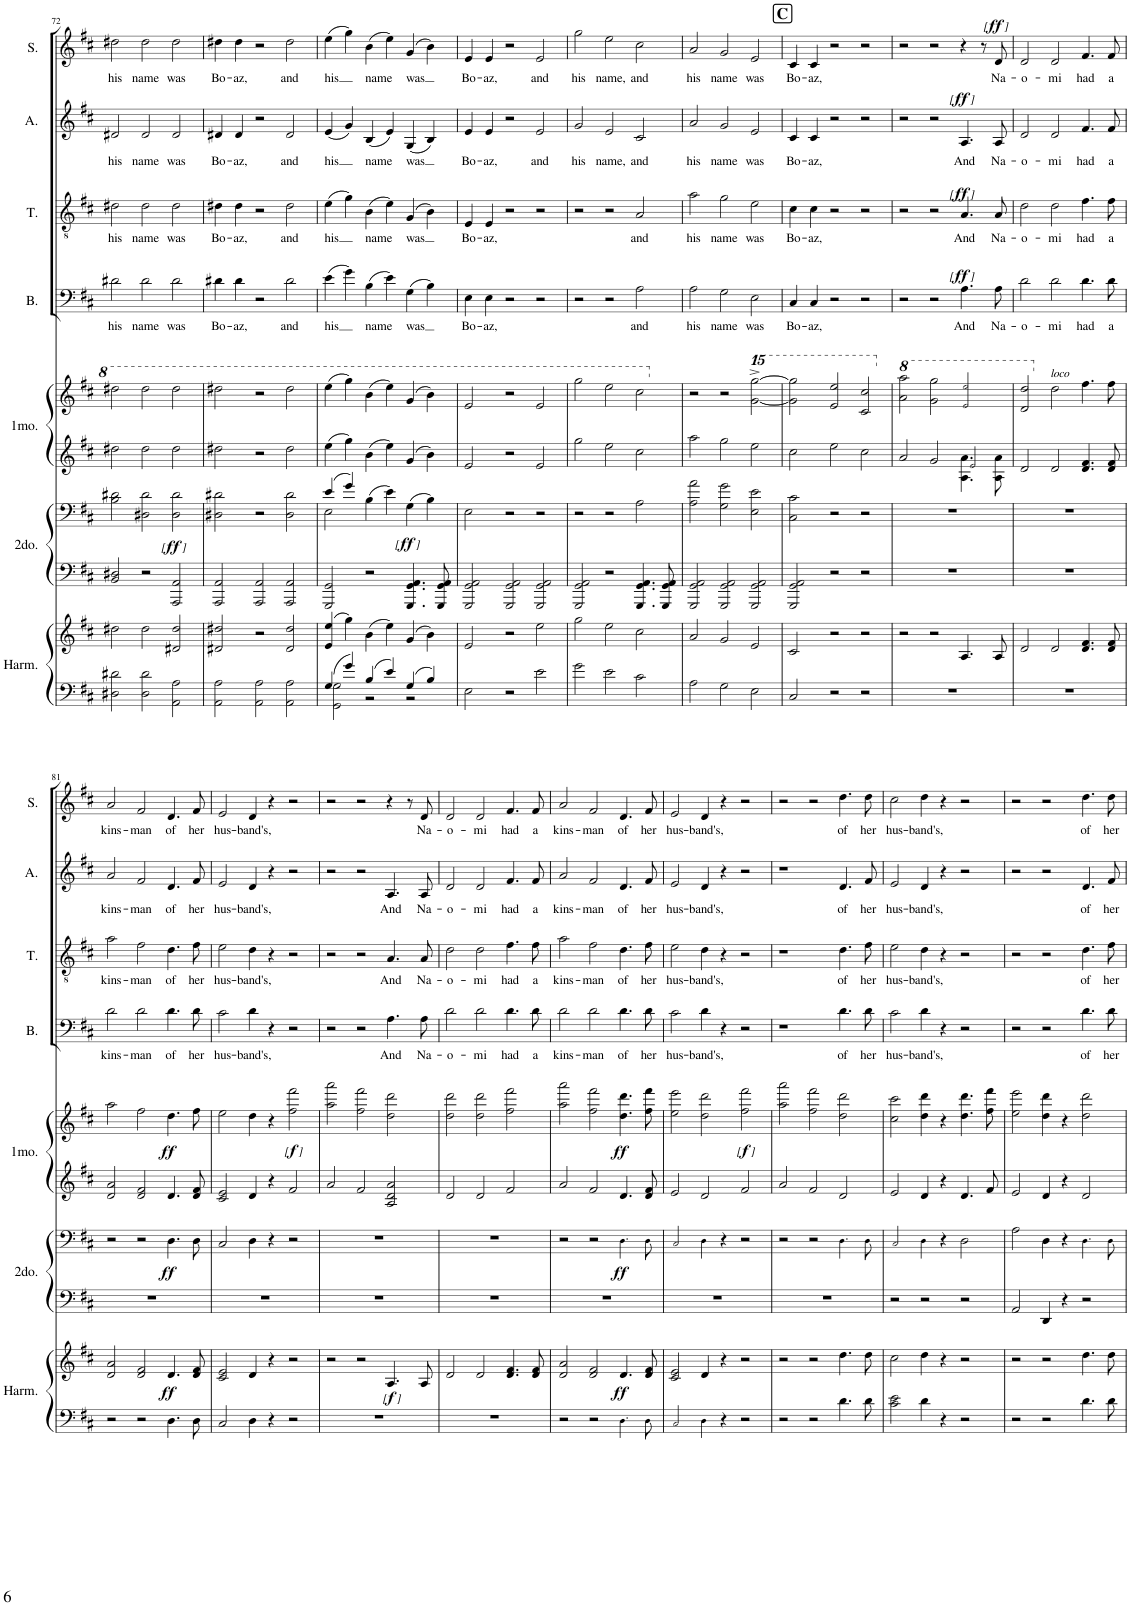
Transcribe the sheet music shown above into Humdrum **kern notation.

**kern	**kern	**dynam	**kern	**kern	**dynam	**kern	**kern	**dynam	**kern	**text	**dynam	**kern	**text	**dynam	**kern	**text	**dynam	**kern	**text	**dynam
*part7	*part7	*part7	*part6	*part6	*part6	*part5	*part5	*part5	*part4	*part4	*part4	*part3	*part3	*part3	*part2	*part2	*part2	*part1	*part1	*part1
*staff10	*staff9	*staff9/10	*staff8	*staff7	*staff7/8	*staff6	*staff5	*staff5/6	*staff4	*staff4	*staff4	*staff3	*staff3	*staff3	*staff2	*staff2	*staff2	*staff1	*staff1	*staff1
*I"Harmonium (ad lib.)	*	*	*I"Secundo	*	*	*I"Primo	*	*	*I"Bass	*	*	*I"Tenor	*	*	*I"Alto	*	*	*I"Soprano	*	*
*I'Harm.	*	*	*	*	*	*	*	*	*I'B.	*	*	*I'T.	*	*	*I'A.	*	*	*I'S.	*	*
!!LO:PB:g=z
*clefF4	*clefG2	*	*clefF4	*clefF4	*	*clefG2	*clefG2	*	*clefF4	*	*	*clefGv2	*	*	*clefG2	*	*	*clefG2	*	*
*k[f#c#]	*k[f#c#]	*	*k[f#c#]	*k[f#c#]	*	*k[f#c#]	*k[f#c#]	*	*k[f#c#]	*	*	*k[f#c#]	*	*	*k[f#c#]	*	*	*k[f#c#]	*	*
*M3/2	*M3/2	*	*M3/2	*M3/2	*	*M3/2	*M3/2	*	*M3/2	*	*	*M3/2	*	*	*M3/2	*	*	*M3/2	*	*
=72	=72	=72	=72	=72	=72	=72	=72	=72	=72	=72	=72	=72	=72	=72	=72	=72	=72	=72	=72	=72
!	!	!	!	!	!	!	!	!	!	!LO:LY:b	!	!	!LO:LY:b	!	!	!LO:LY:b	!	!	!LO:LY:b	!
2D#X\ 2d#X\	2dd#X\	.	2BB/ 2D#X/	2B\ 2d#X\	.	2dd#X\	2ddd#X\	.	2d#X\	his	.	2d#X\	his	.	2d#X/	his	.	2dd#X\	his	.
!	!	!	!	!	!	!	!	!	!	!LO:LY:b	!	!	!LO:LY:b	!	!	!LO:LY:b	!	!	!LO:LY:b	!
2D#\ 2d#\	2dd#\	.	2r	2D#X\ 2d#\	.	2dd#\	2ddd#\	.	2d#\	name	.	2d#\	name	.	2d#/	name	.	2dd#\	name	.
!	!	!	!	!	!LO:DY:a=2	!	!	!	!	!LO:LY:b	!	!	!LO:LY:b	!	!	!LO:LY:b	!	!	!LO:LY:b	!
!	!	!	!	!	!LO:DY:n=1:a=2	!	!	!	!	!	!	!	!	!	!	!	!	!	!	!
!	!	!	!	!	!LO:DY:n=2:a=2	!	!	!	!	!	!	!	!	!	!	!	!	!	!	!
2AA\ 2A\	2d#X/ 2dd#/	.	2AAA/ 2AA/	2D#\ 2d#\	other-dynamics ff other-dynamics	2dd#\	2ddd#\	.	2d#\	was	.	2d#\	was	.	2d#/	was	.	2dd#\	was	.
=73	=73	=73	=73	=73	=73	=73	=73	=73	=73	=73	=73	=73	=73	=73	=73	=73	=73	=73	=73	=73
!	!	!	!	!	!	!	!	!	!	!LO:LY:b	!	!	!LO:LY:b	!	!	!LO:LY:b	!	!	!LO:LY:b	!
2AA\ 2A\	2d#X/ 2dd#X/	.	2AAA/ 2AA/	2D#X\ 2d#X\	.	2dd#X\	2ddd#X\	.	4d#X\	Bo-	.	4d#X\	Bo-	.	4d#X/	Bo-	.	4dd#X\	Bo-	.
!	!	!	!	!	!	!	!	!	!	!LO:LY:b	!	!	!LO:LY:b	!	!	!LO:LY:b	!	!	!LO:LY:b	!
.	.	.	.	.	.	.	.	.	4d#\	-az,	.	4d#\	-az,	.	4d#/	-az,	.	4dd#\	-az,	.
2AA\ 2A\	2r	.	2AAA/ 2AA/	2r	.	2r	2r	.	2r	.	.	2r	.	.	2r	.	.	2r	.	.
!	!	!	!	!	!	!	!	!	!	!LO:LY:b	!	!	!LO:LY:b	!	!	!LO:LY:b	!	!	!LO:LY:b	!
2AA\ 2A\	2d#/ 2dd#/	.	2AAA/ 2AA/	2D#\ 2d#\	.	2dd#\	2ddd#\	.	2d#\	and	.	2d#\	and	.	2d#/	and	.	2dd#\	and	.
=74	=74	=74	=74	=74	=74	=74	=74	=74	=74	=74	=74	=74	=74	=74	=74	=74	=74	=74	=74	=74
*^	*	*	*	*^	*	*	*	*	*	*	*	*	*	*	*	*	*	*	*	*
!	!	!	!	!	!	!	!	!	!	!	!	!LO:LY:b	!	!	!LO:LY:b	!	!	!LO:LY:b	!	!	!LO:LY:b	!
4G/	2GG\ 2G\	(4e/ 4ee/	.	2GGG/ 2GG/	4e/	2E\	.	4ee\	(4eee\	.	(4e\	his	.	(4e\	his	.	(4e/	his	.	(4ee\	his	.
4g/	.	4gg\)	.	.	4g/	.	.	4gg\	4ggg\)	.	4g\)	.	.	4g\)	.	.	4g/)	.	.	4gg\)	.	.
!	!	!	!	!	!	!	!	!	!	!	!	!LO:LY:b	!	!	!LO:LY:b	!	!	!LO:LY:b	!	!	!LO:LY:b	!
4B/	2r	(4b\	.	2r	(4B\	1ryy	.	4b\	(4bb\	.	(4B\	name	.	(4B\	name	.	(4B/	name	.	(4b\	name	.
4e/	.	4ee\)	.	.	4e\)	.	.	4ee\	4eee\)	.	4e\)	.	.	4e\)	.	.	4e/)	.	.	4ee\)	.	.
!	!	!	!	!	!	!	!LO:DY:a=2	!	!	!	!	!LO:LY:b	!	!	!LO:LY:b	!	!	!LO:LY:b	!	!	!LO:LY:b	!
!	!	!	!	!	!	!	!LO:DY:n=1:a=2	!	!	!	!	!	!	!	!	!	!	!	!	!	!	!
!	!	!	!	!	!	!	!LO:DY:n=2:a=2	!	!	!	!	!	!	!	!	!	!	!	!	!	!	!
4G/	2r	(4g/	.	4.GGG/ 4.GG/ 4.AA/	(4G\	.	other-dynamics ff other-dynamics	4g/	(4gg/	.	(4G\	was	.	(4G/	was	.	(4G/	was	.	(4g/	was	.
4B/	.	4b\)	.	.	4B\)	.	.	4b\	4bb\)	.	4B\)	.	.	4B\)	.	.	4B/)	.	.	4b\)	.	.
.	.	.	.	8GGG/ 8GG/ 8AA/	.	.	.	.	.	.	.	.	.	.	.	.	.	.	.	.	.	.
*v	*v	*	*	*	*v	*v	*	*	*	*	*	*	*	*	*	*	*	*	*	*	*	*
=75	=75	=75	=75	=75	=75	=75	=75	=75	=75	=75	=75	=75	=75	=75	=75	=75	=75	=75	=75	=75
!	!	!	!	!	!	!	!	!	!	!LO:LY:b	!	!	!LO:LY:b	!	!	!LO:LY:b	!	!	!LO:LY:b	!
2E\	2e/	.	2GGG/ 2GG/ 2AA/	2E\	.	2e/	2ee/	.	4E\	Bo-	.	4E/	Bo-	.	4e/	Bo-	.	4e/	Bo-	.
!	!	!	!	!	!	!	!	!	!	!LO:LY:b	!	!	!LO:LY:b	!	!	!LO:LY:b	!	!	!LO:LY:b	!
.	.	.	.	.	.	.	.	.	4E\	-az,	.	4E/	-az,	.	4e/	-az,	.	4e/	-az,	.
2r	2r	.	2GGG/ 2GG/ 2AA/	2r	.	2r	2r	.	2r	.	.	2r	.	.	2r	.	.	2r	.	.
!	!	!	!	!	!	!	!	!	!	!	!	!	!	!	!	!LO:LY:b	!	!	!LO:LY:b	!
2e\	2ee\	.	2GGG/ 2GG/ 2AA/	2r	.	2e/	2ee/	.	2r	.	.	2r	.	.	2e/	and	.	2e/	and	.
=76	=76	=76	=76	=76	=76	=76	=76	=76	=76	=76	=76	=76	=76	=76	=76	=76	=76	=76	=76	=76
!	!	!	!	!	!	!	!	!	!	!	!	!	!	!	!	!LO:LY:b	!	!	!LO:LY:b	!
2g\	2gg\	.	2GGG/ 2GG/ 2AA/	2r	.	2gg\	2ggg\	.	2r	.	.	2r	.	.	2g/	his	.	2gg\	his	.
!	!	!	!	!	!	!	!	!	!	!	!	!	!	!	!	!LO:LY:b	!	!	!LO:LY:b	!
2e\	2ee\	.	2r	2r	.	2ee\	2eee\	.	2r	.	.	2r	.	.	2e/	name,	.	2ee\	name,	.
!	!	!	!	!	!	!	!	!	!	!LO:LY:b	!	!	!LO:LY:b	!	!	!LO:LY:b	!	!	!LO:LY:b	!
2c#\	2cc#\	.	4.GGG/ 4.GG/ 4.AA/	2A\	.	2cc#\	2ccc#\	.	2A\	and	.	2A/	and	.	2c#/	and	.	2cc#\	and	.
.	.	.	8GGG/ 8GG/ 8AA/	.	.	.	.	.	.	.	.	.	.	.	.	.	.	.	.	.
=77	=77	=77	=77	=77	=77	=77	=77	=77	=77	=77	=77	=77	=77	=77	=77	=77	=77	=77	=77	=77
!	!	!	!	!	!	!	!	!	!	!LO:LY:b	!	!	!LO:LY:b	!	!	!LO:LY:b	!	!	!LO:LY:b	!
2A\	2a/	.	2GGG/ 2GG/ 2AA/	2A\ 2a\	.	2aa\	2r	.	2A\	his	.	2a\	his	.	2a/	his	.	2a/	his	.
!	!	!	!	!	!	!	!	!	!	!LO:LY:b	!	!	!LO:LY:b	!	!	!LO:LY:b	!	!	!LO:LY:b	!
2G\	2g/	.	2GGG/ 2GG/ 2AA/	2G\ 2g\	.	2gg\	2r	.	2G\	name	.	2g\	name	.	2g/	name	.	2g/	name	.
*	*	*	*	*	*	*	*15ma	*	*	*	*	*	*	*	*	*	*	*	*	*
!	!	!	!	!	!	!	!	!	!	!LO:LY:b	!	!	!LO:LY:b	!	!	!LO:LY:b	!	!	!LO:LY:b	!
2E\	2e/	.	2GGG/ 2GG/ 2AA/	2E\ 2e\	.	2ee\	[2ggg\^ [2gggg\^	.	2E\	was	.	2e\	was	.	2e/	was	.	2e/	was	.
!!LO:REH:place=s1:a:B:cj:fs=14:t=C
=78	=78	=78	=78	=78	=78	=78	=78	=78	=78	=78	=78	=78	=78	=78	=78	=78	=78	=78	=78	=78
!	!	!	!	!	!	!	!	!	!	!LO:LY:b	!	!	!LO:LY:b	!	!	!LO:LY:b	!	!	!LO:LY:b	!
2C#/	2c#/	.	2GGG/ 2GG/ 2AA/	2C#\ 2c#\	.	2cc#\	2ggg\] 2gggg\]	.	4C#/	Bo-	.	4c#\	Bo-	.	4c#/	Bo-	.	4c#/	Bo-	.
!	!	!	!	!	!	!	!	!	!	!LO:LY:b	!	!	!LO:LY:b	!	!	!LO:LY:b	!	!	!LO:LY:b	!
.	.	.	.	.	.	.	.	.	4C#/	-az,	.	4c#\	-az,	.	4c#/	-az,	.	4c#/	-az,	.
2r	2r	.	2r	2r	.	2ee\	2eee/ 2eeee/	.	2r	.	.	2r	.	.	2r	.	.	2r	.	.
2r	2r	.	2r	2r	.	2cc#\	2ccc#/ 2cccc#/	.	2r	.	.	2r	.	.	2r	.	.	2r	.	.
=79	=79	=79	=79	=79	=79	=79	=79	=79	=79	=79	=79	=79	=79	=79	=79	=79	=79	=79	=79	=79
*	*	*	*	*	*	*^	*	*	*	*	*	*	*	*	*	*	*	*	*	*
*	*	*	*	*	*	*	*	*X15ma	*	*	*	*	*	*	*	*	*	*	*	*	*
*	*	*	*	*	*	*	*	*8va	*	*	*	*	*	*	*	*	*	*	*	*	*
1.r	2r	.	1.r	1.r	.	2a/	1ryy	2aa\ 2aaa\	.	2r	.	.	2r	.	.	2r	.	.	2r	.	.
.	2r	.	.	.	.	2g/	.	2gg\ 2ggg\	.	2r	.	.	2r	.	.	2r	.	.	2r	.	.
!	!	!	!	!	!	!	!	!	!	!	!LO:LY:b	!LO:DY:a	!	!LO:LY:b	!	!	!LO:LY:b	!	!	!	!
!	!	!	!	!	!	!	!	!	!	!	!	!LO:DY:n=1:a	!	!	!	!	!	!	!	!	!
!	!	!	!	!	!	!	!	!	!	!	!	!LO:DY:n=2:a	!	!	!LO:DY:a	!	!	!	!	!	!
!	!	!	!	!	!	!	!	!	!	!	!	!	!	!	!LO:DY:n=1:a	!	!	!	!	!	!
!	!	!	!	!	!	!	!	!	!	!	!	!	!	!	!LO:DY:n=2:a	!	!	!LO:DY:a	!	!	!
!	!	!	!	!	!	!	!	!	!	!	!	!	!	!	!	!	!	!LO:DY:n=1:a	!	!	!
!	!	!	!	!	!	!	!	!	!	!	!	!	!	!	!	!	!	!LO:DY:n=2:a	!	!	!
.	4.A/	.	.	.	.	2e!/	4.A\ 4.a\	2ee!/ 2eee!/	.	4.A\	And	other-dynamics ff other-dynamics	4.A/	And	other-dynamics ff other-dynamics	4.A/	And	other-dynamics ff other-dynamics	4r	.	.
.	.	.	.	.	.	.	.	.	.	.	.	.	.	.	.	.	.	.	8r	.	.
!	!	!	!	!	!	!	!	!	!	!	!LO:LY:b	!	!	!LO:LY:b	!	!	!LO:LY:b	!	!	!LO:LY:b	!LO:DY:a
!	!	!	!	!	!	!	!	!	!	!	!	!	!	!	!	!	!	!	!	!	!LO:DY:n=1:a
!	!	!	!	!	!	!	!	!	!	!	!	!	!	!	!	!	!	!	!	!	!LO:DY:n=2:a
.	8A/	.	.	.	.	.	8A\ 8a\	.	.	8A\	Na-	.	8A/	Na-	.	8A/	Na-	.	8d/	Na-	other-dynamics ff other-dynamics
=80	=80	=80	=80	=80	=80	=80	=80	=80	=80	=80	=80	=80	=80	=80	=80	=80	=80	=80	=80	=80	=80
!	!	!	!	!	!	!	!	!	!	!	!LO:LY:b	!	!	!LO:LY:b	!	!	!LO:LY:b	!	!	!LO:LY:b	!
*	*	*	*	*	*	*v	*v	*	*	*	*	*	*	*	*	*	*	*	*	*	*
1.r	2d/	.	1.r	1.r	.	2d/	2dd/ 2ddd/	.	2d\	-o-	.	2d\	-o-	.	2d/	-o-	.	2d/	-o-	.
*	*	*	*	*	*	*	*X8va	*	*	*	*	*	*	*	*	*	*	*	*	*
!	!	!	!	!	!	!	!LO:TX:a:i:t=loco	!	!	!	!	!	!	!	!	!	!	!	!	!
!	!	!	!	!	!	!	!	!	!	!LO:LY:b	!	!	!LO:LY:b	!	!	!LO:LY:b	!	!	!LO:LY:b	!
.	2d/	.	.	.	.	2d/	2dd\	.	2d\	-mi	.	2d\	-mi	.	2d/	-mi	.	2d/	-mi	.
!	!	!	!	!	!	!	!	!	!	!LO:LY:b	!	!	!LO:LY:b	!	!	!LO:LY:b	!	!	!LO:LY:b	!
.	4.d/ 4.f#/	.	.	.	.	4.d/ 4.f#/	4.ff#\	.	4.d\	had	.	4.f#\	had	.	4.f#/	had	.	4.f#/	had	.
!	!	!	!	!	!	!	!	!	!	!LO:LY:b	!	!	!LO:LY:b	!	!	!LO:LY:b	!	!	!LO:LY:b	!
.	8d/ 8f#/	.	.	.	.	8d/ 8f#/	8ff#\	.	8d\	a	.	8f#\	a	.	8f#/	a	.	8f#/	a	.
!!LO:LB:g=z
=81	=81	=81	=81	=81	=81	=81	=81	=81	=81	=81	=81	=81	=81	=81	=81	=81	=81	=81	=81	=81
*	*	*	*^	*	*	*	*	*	*	*	*	*	*	*	*	*	*	*	*	*
!	!	!	!	!	!	!	!	!	!	!	!LO:LY:b	!	!	!LO:LY:b	!	!	!LO:LY:b	!	!	!LO:LY:b	!
2r	2d/ 2a/	.	1.r	1.D	2r	.	2d/ 2a/	2aa\	.	2d\	kins-	.	2a\	kins-	.	2a/	kins-	.	2a/	kins-	.
!	!	!	!	!	!	!	!	!	!	!	!LO:LY:b	!	!	!LO:LY:b	!	!	!LO:LY:b	!	!	!LO:LY:b	!
2r	2d/ 2f#/	.	.	.	2r	.	2d/ 2f#/	2ff#\	.	2d\	-man	.	2f#\	-man	.	2f#/	-man	.	2f#/	-man	.
!	!	!LO:DY:b	!	!	!	!LO:DY:b	!	!	!LO:DY:b	!	!LO:LY:b	!	!	!LO:LY:b	!	!	!LO:LY:b	!	!	!LO:LY:b	!
4.D\	4.d/	ff	.	.	4.D\	ff	4.d/	4.dd\	ff	4.d\	of	.	4.d\	of	.	4.d/	of	.	4.d/	of	.
!	!	!	!	!	!	!	!	!	!	!	!LO:LY:b	!	!	!LO:LY:b	!	!	!LO:LY:b	!	!	!LO:LY:b	!
8D\	8d/ 8f#/	.	.	.	8D\	.	8d/ 8f#/	8ff#\	.	8d\	her	.	8f#\	her	.	8f#/	her	.	8f#/	her	.
*	*	*	*v	*v	*	*	*	*	*	*	*	*	*	*	*	*	*	*	*	*	*
=82	=82	=82	=82	=82	=82	=82	=82	=82	=82	=82	=82	=82	=82	=82	=82	=82	=82	=82	=82	=82
!	!	!	!	!	!	!	!	!	!	!LO:LY:b	!	!	!LO:LY:b	!	!	!LO:LY:b	!	!	!LO:LY:b	!
2C#/	2c#/ 2e/	.	1.r	2C#/	.	2c#/ 2e/	2ee\	.	2c#\	hus-	.	2e\	hus-	.	2e/	hus-	.	2e/	hus-	.
!	!	!	!	!	!	!	!	!	!	!LO:LY:b	!	!	!LO:LY:b	!	!	!LO:LY:b	!	!	!LO:LY:b	!
4D\	4d/	.	.	4D\	.	4d/	4dd\	.	4d\	-band's,	.	4d\	-band's,	.	4d/	-band's,	.	4d/	-band's,	.
4r	4r	.	.	4r	.	4r	4r	.	4r	.	.	4r	.	.	4r	.	.	4r	.	.
!	!	!	!	!	!	!	!	!LO:DY:b	!	!	!	!	!	!	!	!	!	!	!	!
!	!	!	!	!	!	!	!	!LO:DY:n=1:b	!	!	!	!	!	!	!	!	!	!	!	!
!	!	!	!	!	!	!	!	!LO:DY:n=2:b	!	!	!	!	!	!	!	!	!	!	!	!
2r	2r	.	.	2r	.	2f#/	2ff#\ 2fff#\	other-dynamics f other-dynamics	2r	.	.	2r	.	.	2r	.	.	2r	.	.
=83	=83	=83	=83	=83	=83	=83	=83	=83	=83	=83	=83	=83	=83	=83	=83	=83	=83	=83	=83	=83
1.r	2r	.	1.r	1.r	.	2a/	2aa\ 2aaa\	.	2r	.	.	2r	.	.	2r	.	.	2r	.	.
.	2r	.	.	.	.	2f#/	2ff#\ 2fff#\	.	2r	.	.	2r	.	.	2r	.	.	2r	.	.
!	!	!LO:DY:b	!	!	!	!	!	!	!	!LO:LY:b	!	!	!LO:LY:b	!	!	!LO:LY:b	!	!	!	!
!	!	!LO:DY:n=1:b	!	!	!	!	!	!	!	!	!	!	!	!	!	!	!	!	!	!
!	!	!LO:DY:n=2:b	!	!	!	!	!	!	!	!	!	!	!	!	!	!	!	!	!	!
.	4.A/	other-dynamics f other-dynamics	.	.	.	2A/ 2d/ 2a/	2dd\ 2ddd\	.	4.A\	And	.	4.A/	And	.	4.A/	And	.	4r	.	.
.	.	.	.	.	.	.	.	.	.	.	.	.	.	.	.	.	.	8r	.	.
!	!	!	!	!	!	!	!	!	!	!LO:LY:b	!	!	!LO:LY:b	!	!	!LO:LY:b	!	!	!LO:LY:b	!
.	8A/	.	.	.	.	.	.	.	8A\	Na-	.	8A/	Na-	.	8A/	Na-	.	8d/	Na-	.
=84	=84	=84	=84	=84	=84	=84	=84	=84	=84	=84	=84	=84	=84	=84	=84	=84	=84	=84	=84	=84
!	!	!	!	!	!	!	!	!	!	!LO:LY:b	!	!	!LO:LY:b	!	!	!LO:LY:b	!	!	!LO:LY:b	!
1.r	2d/	.	1.r	1.r	.	2d/	2dd\ 2ddd\	.	2d\	-o-	.	2d\	-o-	.	2d/	-o-	.	2d/	-o-	.
!	!	!	!	!	!	!	!	!	!	!LO:LY:b	!	!	!LO:LY:b	!	!	!LO:LY:b	!	!	!LO:LY:b	!
.	2d/	.	.	.	.	2d/	2dd\ 2ddd\	.	2d\	-mi	.	2d\	-mi	.	2d/	-mi	.	2d/	-mi	.
!	!	!	!	!	!	!	!	!	!	!LO:LY:b	!	!	!LO:LY:b	!	!	!LO:LY:b	!	!	!LO:LY:b	!
.	4.d/ 4.f#/	.	.	.	.	2f#/	2ff#\ 2fff#\	.	4.d\	had	.	4.f#\	had	.	4.f#/	had	.	4.f#/	had	.
!	!	!	!	!	!	!	!	!	!	!LO:LY:b	!	!	!LO:LY:b	!	!	!LO:LY:b	!	!	!LO:LY:b	!
.	8d/ 8f#/	.	.	.	.	.	.	.	8d\	a	.	8f#\	a	.	8f#/	a	.	8f#/	a	.
=85	=85	=85	=85	=85	=85	=85	=85	=85	=85	=85	=85	=85	=85	=85	=85	=85	=85	=85	=85	=85
*	*	*	*^	*	*	*	*	*	*	*	*	*	*	*	*	*	*	*	*	*
!	!	!	!	!	!	!	!	!	!	!	!LO:LY:b	!	!	!LO:LY:b	!	!	!LO:LY:b	!	!	!LO:LY:b	!
2r	2d/ 2a/	.	1.r	1.D	2r	.	2a/	2aa\ 2aaa\	.	2d\	kins-	.	2a\	kins-	.	2a/	kins-	.	2a/	kins-	.
!	!	!	!	!	!	!	!	!	!	!	!LO:LY:b	!	!	!LO:LY:b	!	!	!LO:LY:b	!	!	!LO:LY:b	!
2r	2d/ 2f#/	.	.	.	2r	.	2f#/	2ff#\ 2fff#\	.	2d\	-man	.	2f#\	-man	.	2f#/	-man	.	2f#/	-man	.
!	!	!LO:DY:b	!	!	!	!LO:DY:b	!	!	!LO:DY:b	!	!LO:LY:b	!	!	!LO:LY:b	!	!	!LO:LY:b	!	!	!LO:LY:b	!
4.D!\	4.d/	ff	.	.	4.D!\	ff	4.d/	4.dd\ 4.ddd\	ff	4.d\	of	.	4.d\	of	.	4.d/	of	.	4.d/	of	.
!	!	!	!	!	!	!	!	!	!	!	!LO:LY:b	!	!	!LO:LY:b	!	!	!LO:LY:b	!	!	!LO:LY:b	!
8D!\	8d/ 8f#/	.	.	.	8D!\	.	8d/ 8f#/	8ff#\ 8fff#\	.	8d\	her	.	8f#\	her	.	8f#/	her	.	8f#/	her	.
*	*	*	*v	*v	*	*	*	*	*	*	*	*	*	*	*	*	*	*	*	*	*
=86	=86	=86	=86	=86	=86	=86	=86	=86	=86	=86	=86	=86	=86	=86	=86	=86	=86	=86	=86	=86
!	!	!	!	!	!	!	!	!	!	!LO:LY:b	!	!	!LO:LY:b	!	!	!LO:LY:b	!	!	!LO:LY:b	!
2C#!/	2c#/ 2e/	.	1.r	2C#!/	.	2e/	2ee\ 2eee\	.	2c#\	hus-	.	2e\	hus-	.	2e/	hus-	.	2e/	hus-	.
!	!	!	!	!	!	!	!	!	!	!LO:LY:b	!	!	!LO:LY:b	!	!	!LO:LY:b	!	!	!LO:LY:b	!
4D!\	4d/	.	.	4D!\	.	2d/	2dd\ 2ddd\	.	4d\	-band's,	.	4d\	-band's,	.	4d/	-band's,	.	4d/	-band's,	.
4r	4r	.	.	4r	.	.	.	.	4r	.	.	4r	.	.	4r	.	.	4r	.	.
!	!	!	!	!	!	!	!	!LO:DY:b	!	!	!	!	!	!	!	!	!	!	!	!
!	!	!	!	!	!	!	!	!LO:DY:n=1:b	!	!	!	!	!	!	!	!	!	!	!	!
!	!	!	!	!	!	!	!	!LO:DY:n=2:b	!	!	!	!	!	!	!	!	!	!	!	!
2r	2r	.	.	2r	.	2f#/	2ff#\ 2fff#\	other-dynamics f other-dynamics	2r	.	.	2r	.	.	2r	.	.	2r	.	.
=87	=87	=87	=87	=87	=87	=87	=87	=87	=87	=87	=87	=87	=87	=87	=87	=87	=87	=87	=87	=87
2r	2r	.	1.r	2r	.	2a/	2aa\ 2aaa\	.	1r	.	.	1r	.	.	1r	.	.	2r	.	.
2r	2r	.	.	2r	.	2f#/	2ff#\ 2fff#\	.	.	.	.	.	.	.	.	.	.	2r	.	.
!	!	!	!	!	!	!	!	!	!	!LO:LY:b	!	!	!LO:LY:b	!	!	!LO:LY:b	!	!	!LO:LY:b	!
4.d\	4.dd\	.	.	4.D!\	.	2d/	2dd\ 2ddd\	.	4.d\	of	.	4.d\	of	.	4.d/	of	.	4.dd\	of	.
!	!	!	!	!	!	!	!	!	!	!LO:LY:b	!	!	!LO:LY:b	!	!	!LO:LY:b	!	!	!LO:LY:b	!
8d\	8dd\	.	.	8D!\	.	.	.	.	8d\	her	.	8f#\	her	.	8f#/	her	.	8dd\	her	.
=88	=88	=88	=88	=88	=88	=88	=88	=88	=88	=88	=88	=88	=88	=88	=88	=88	=88	=88	=88	=88
!	!	!	!	!	!	!	!	!	!	!LO:LY:b	!	!	!LO:LY:b	!	!	!LO:LY:b	!	!	!LO:LY:b	!
2c#\ 2e\	2cc#\	.	2r	2C#!/	.	2e/	2cc#\ 2ccc#\	.	2c#\	hus-	.	2e\	hus-	.	2e/	hus-	.	2cc#\	hus-	.
!	!	!	!	!	!	!	!	!	!	!LO:LY:b	!	!	!LO:LY:b	!	!	!LO:LY:b	!	!	!LO:LY:b	!
4d\	4dd\	.	2r	4D!\	.	4d/	4dd\ 4ddd\	.	4d\	-band's,	.	4d\	-band's,	.	4d/	-band's,	.	4dd\	-band's,	.
4r	4r	.	.	4r	.	4r	4r	.	4r	.	.	4r	.	.	4r	.	.	4r	.	.
2r	2r	.	2r	2D\	.	4.d/	4.dd\ 4.ddd\	.	2r	.	.	2r	.	.	2r	.	.	2r	.	.
.	.	.	.	.	.	8f#/	8ff#\ 8fff#\	.	.	.	.	.	.	.	.	.	.	.	.	.
=89	=89	=89	=89	=89	=89	=89	=89	=89	=89	=89	=89	=89	=89	=89	=89	=89	=89	=89	=89	=89
2r	2r	.	2AA/	2A\	.	2e/	2ee\ 2eee\	.	2r	.	.	2r	.	.	2r	.	.	2r	.	.
2r	2r	.	4DD/	4D\	.	4d/	4dd\ 4ddd\	.	2r	.	.	2r	.	.	2r	.	.	2r	.	.
.	.	.	4r	4r	.	4r	4r	.	.	.	.	.	.	.	.	.	.	.	.	.
!	!	!	!	!	!	!	!	!	!	!LO:LY:b	!	!	!LO:LY:b	!	!	!LO:LY:b	!	!	!LO:LY:b	!
4.d\	4.dd\	.	2r	4.D!\	.	2d/	2dd\ 2ddd\	.	4.d\	of	.	4.d\	of	.	4.d/	of	.	4.dd\	of	.
!	!	!	!	!	!	!	!	!	!	!LO:LY:b	!	!	!LO:LY:b	!	!	!LO:LY:b	!	!	!LO:LY:b	!
8d\	8dd\	.	.	8D!\	.	.	.	.	8d\	her	.	8f#\	her	.	8f#/	her	.	8dd\	her	.
=	=	=	=	=	=	=	=	=	=	=	=	=	=	=	=	=	=	=	=	=
*-	*-	*-	*-	*-	*-	*-	*-	*-	*-	*-	*-	*-	*-	*-	*-	*-	*-	*-	*-	*-
